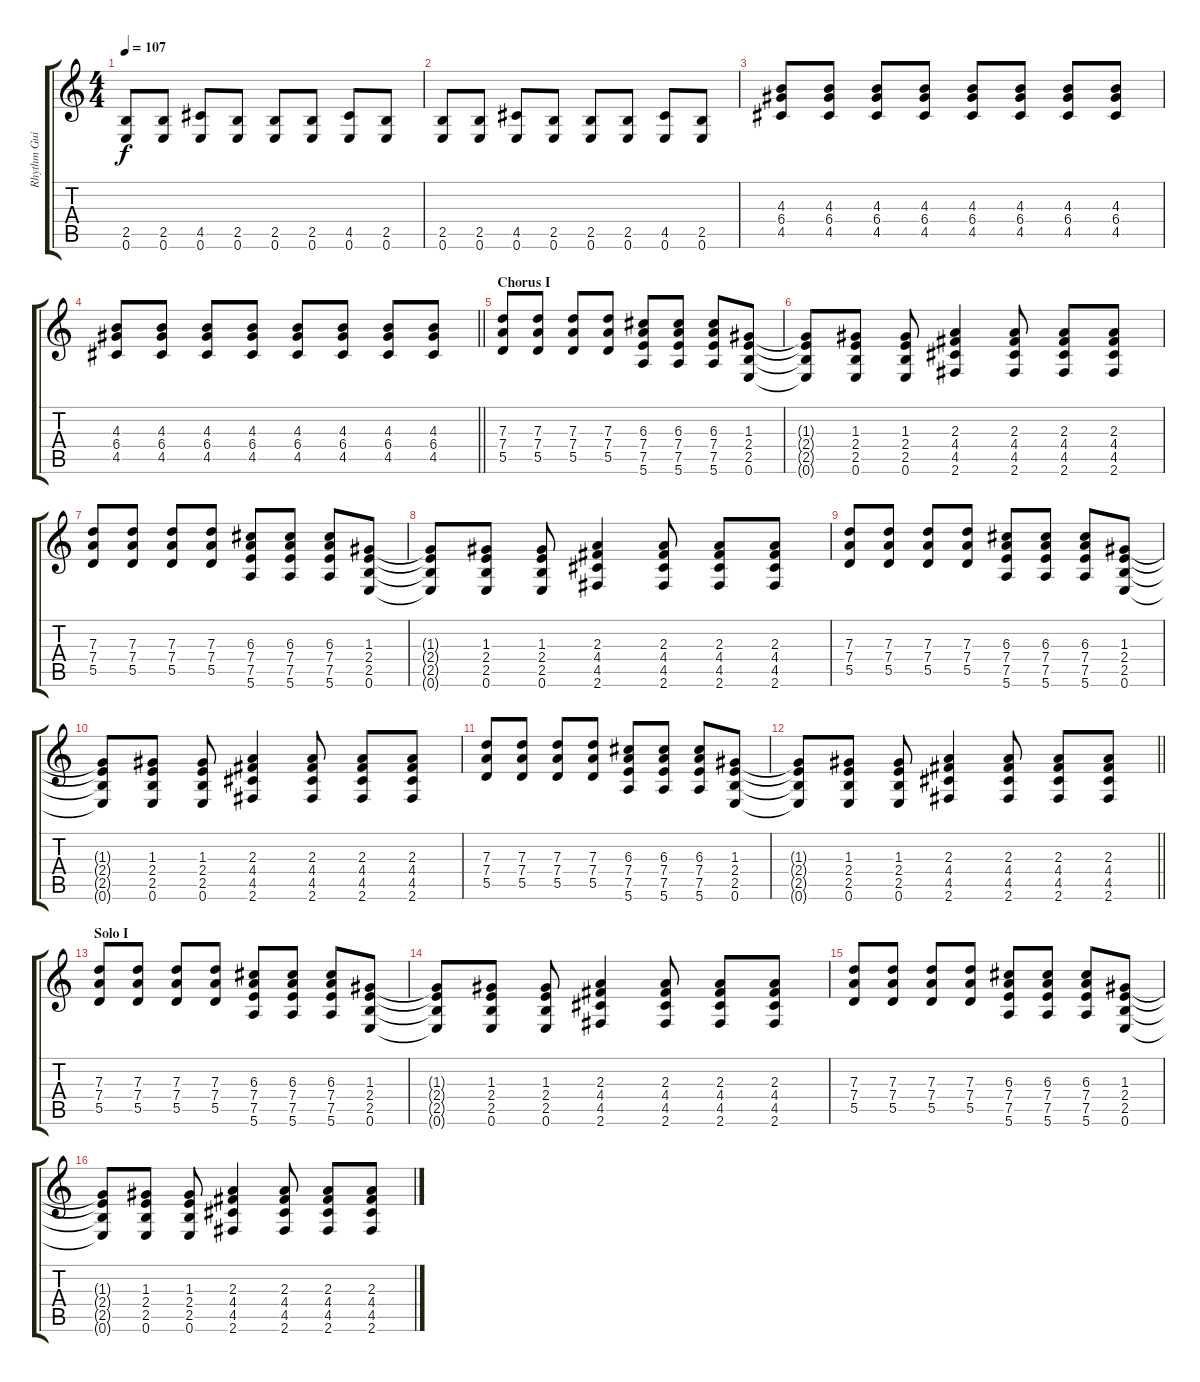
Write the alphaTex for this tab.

\track ("Rhythm Guitar" "Rhythm Gui") {instrument overdrivenguitar}
\staff {score tabs}
\tuning (E4 B3 G3 D3 A2 E2) {hide}
\ts (4 4)
\tempo 107
\clef g2
\ks c
(2.5 0.6).8{dy f} (2.5 0.6).8 (4.5 0.6).8 (2.5 0.6).8 (2.5 0.6).8 (2.5 0.6).8 (4.5 0.6).8 (2.5 0.6).8 |
(2.5 0.6).8 (2.5 0.6).8 (4.5 0.6).8 (2.5 0.6).8 (2.5 0.6).8 (2.5 0.6).8 (4.5 0.6).8 (2.5 0.6).8 |
(4.3 6.4 4.5).8 (4.3 6.4 4.5).8 (4.3 6.4 4.5).8 (4.3 6.4 4.5).8 (4.3 6.4 4.5).8 (4.3 6.4 4.5).8 (4.3 6.4 4.5).8 (4.3 6.4 4.5).8 |
\barLineRight lightlight
(4.3 6.4 4.5).8 (4.3 6.4 4.5).8 (4.3 6.4 4.5).8 (4.3 6.4 4.5).8 (4.3 6.4 4.5).8 (4.3 6.4 4.5).8 (4.3 6.4 4.5).8 (4.3 6.4 4.5).8 |
\section ("" "Chorus I")
(7.3 7.4 5.5).8 (7.3 7.4 5.5).8 (7.3 7.4 5.5).8 (7.3 7.4 5.5).8 (6.3 7.4 7.5 5.6).8 (6.3 7.4 7.5 5.6).8 (6.3 7.4 7.5 5.6).8 (1.3 2.4 2.5 0.6).8 |
(1.3{t} 2.4{t} 2.5{t} 0.6{t}).8 (1.3 2.4 2.5 0.6).8 (1.3 2.4 2.5 0.6).8 (2.3 4.4 4.5 2.6).4 (2.3 4.4 4.5 2.6).8 (2.3 4.4 4.5 2.6).8 (2.3 4.4 4.5 2.6).8 |
(7.3 7.4 5.5).8 (7.3 7.4 5.5).8 (7.3 7.4 5.5).8 (7.3 7.4 5.5).8 (6.3 7.4 7.5 5.6).8 (6.3 7.4 7.5 5.6).8 (6.3 7.4 7.5 5.6).8 (1.3 2.4 2.5 0.6).8 |
(1.3{t} 2.4{t} 2.5{t} 0.6{t}).8 (1.3 2.4 2.5 0.6).8 (1.3 2.4 2.5 0.6).8 (2.3 4.4 4.5 2.6).4 (2.3 4.4 4.5 2.6).8 (2.3 4.4 4.5 2.6).8 (2.3 4.4 4.5 2.6).8 |
(7.3 7.4 5.5).8 (7.3 7.4 5.5).8 (7.3 7.4 5.5).8 (7.3 7.4 5.5).8 (6.3 7.4 7.5 5.6).8 (6.3 7.4 7.5 5.6).8 (6.3 7.4 7.5 5.6).8 (1.3 2.4 2.5 0.6).8 |
(1.3{t} 2.4{t} 2.5{t} 0.6{t}).8 (1.3 2.4 2.5 0.6).8 (1.3 2.4 2.5 0.6).8 (2.3 4.4 4.5 2.6).4 (2.3 4.4 4.5 2.6).8 (2.3 4.4 4.5 2.6).8 (2.3 4.4 4.5 2.6).8 |
(7.3 7.4 5.5).8 (7.3 7.4 5.5).8 (7.3 7.4 5.5).8 (7.3 7.4 5.5).8 (6.3 7.4 7.5 5.6).8 (6.3 7.4 7.5 5.6).8 (6.3 7.4 7.5 5.6).8 (1.3 2.4 2.5 0.6).8 |
\barLineRight lightlight
(1.3{t} 2.4{t} 2.5{t} 0.6{t}).8 (1.3 2.4 2.5 0.6).8 (1.3 2.4 2.5 0.6).8 (2.3 4.4 4.5 2.6).4 (2.3 4.4 4.5 2.6).8 (2.3 4.4 4.5 2.6).8 (2.3 4.4 4.5 2.6).8 |
\section ("" "Solo I")
(7.3 7.4 5.5).8 (7.3 7.4 5.5).8 (7.3 7.4 5.5).8 (7.3 7.4 5.5).8 (6.3 7.4 7.5 5.6).8 (6.3 7.4 7.5 5.6).8 (6.3 7.4 7.5 5.6).8 (1.3 2.4 2.5 0.6).8 |
(1.3{t} 2.4{t} 2.5{t} 0.6{t}).8 (1.3 2.4 2.5 0.6).8 (1.3 2.4 2.5 0.6).8 (2.3 4.4 4.5 2.6).4 (2.3 4.4 4.5 2.6).8 (2.3 4.4 4.5 2.6).8 (2.3 4.4 4.5 2.6).8 |
(7.3 7.4 5.5).8 (7.3 7.4 5.5).8 (7.3 7.4 5.5).8 (7.3 7.4 5.5).8 (6.3 7.4 7.5 5.6).8 (6.3 7.4 7.5 5.6).8 (6.3 7.4 7.5 5.6).8 (1.3 2.4 2.5 0.6).8 |
(1.3{t} 2.4{t} 2.5{t} 0.6{t}).8 (1.3 2.4 2.5 0.6).8 (1.3 2.4 2.5 0.6).8 (2.3 4.4 4.5 2.6).4 (2.3 4.4 4.5 2.6).8 (2.3 4.4 4.5 2.6).8 (2.3 4.4 4.5 2.6).8
